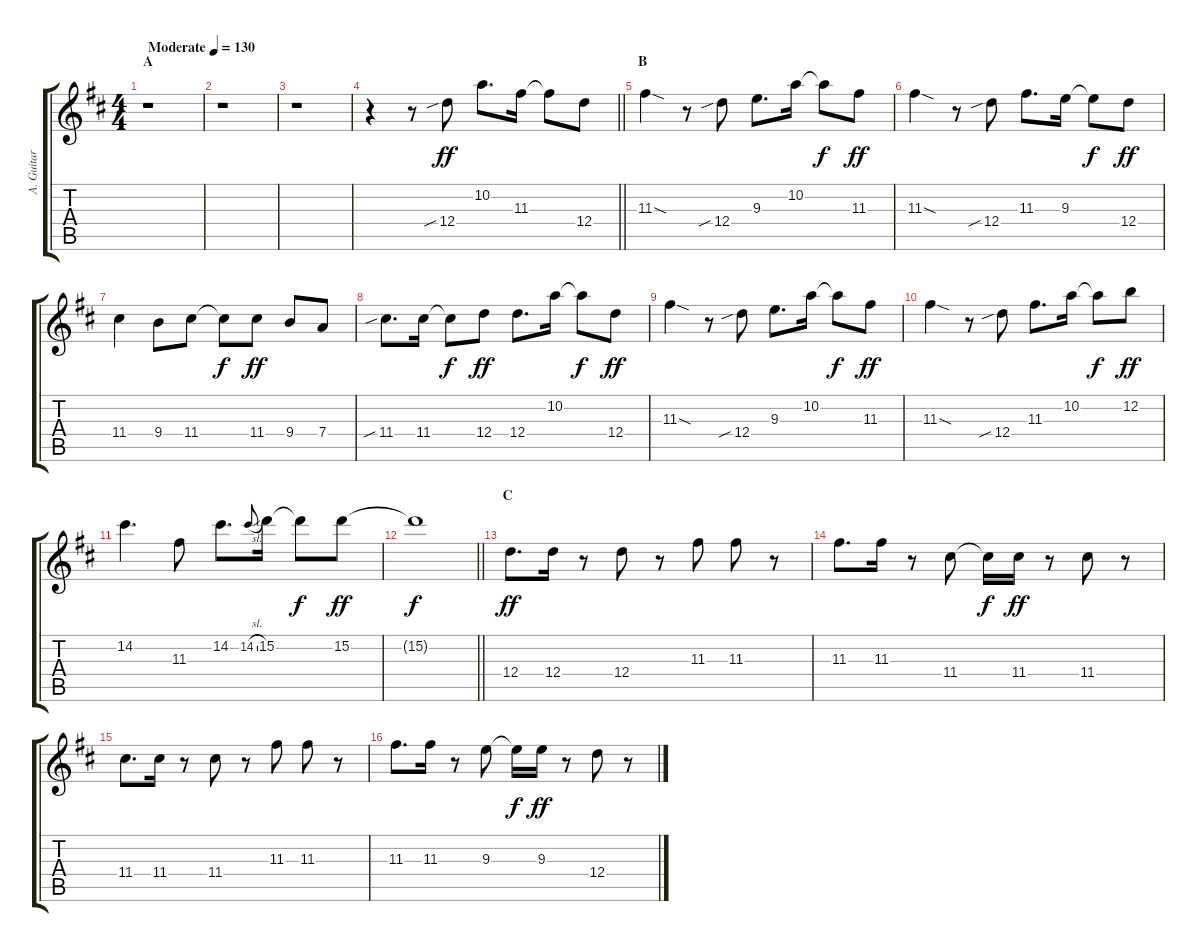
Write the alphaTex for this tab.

\track ("A. Guitar II" "A. Guitar ") {instrument acousticguitarsteel}
\staff {score tabs}
\tuning (E4 B3 G3 D3 A2 E2) {hide}
\ts (4 4)
\section ("" "A")
\tempo (130 "Moderate")
\clef g2
\ks d
r.1{dy ff instrument acousticguitarsteel} |
r.1 |
r.1 |
\barLineRight lightlight
r.4 r.8 12.4{sib}.8 10.2.8{d} 11.3.16 11.3{t}.8 12.4.8 |
\section ("" "B")
11.3{sod}.4 r.8 12.4{sib}.8 9.3.8{d} 10.2.16 10.2{t}.8{dy f} 11.3.8{dy ff} |
11.3{sod}.4 r.8 12.4{sib}.8 11.3.8{d} 9.3.16 9.3{t}.8{dy f} 12.4.8{dy ff} |
11.4.4 9.4.8 11.4.8 11.4{t}.8{dy f} 11.4.8{dy ff} 9.4.8 7.4.8 |
11.4{sib}.8{d} 11.4.16 11.4{t}.8{dy f} 12.4.8{dy ff} 12.4.8{d} 10.2.16 10.2{t}.8{dy f} 12.4.8{dy ff} |
11.3{sod}.4 r.8 12.4{sib}.8 9.3.8{d} 10.2.16 10.2{t}.8{dy f} 11.3.8{dy ff} |
11.3{sod}.4 r.8 12.4{sib}.8 11.3.8{d} 10.2.16 10.2{t}.8{dy f} 12.2.8{dy ff} |
14.2.4{d} 11.3.8 14.2.8{d} 14.2{sl}.8{gr onbeat} 15.2.16 15.2{t}.8{dy f} 15.2.8{dy ff} |
\barLineRight lightlight
15.2{t}.1{dy f} |
\section ("" "C")
12.4.8{d dy ff} 12.4.16 r.8 12.4.8 r.8 11.3.8 11.3.8 r.8 |
11.3.8{d} 11.3.16 r.8 11.4.8 11.4{t}.16{dy f} 11.4.16{dy ff} r.8 11.4.8 r.8 |
11.4.8{d} 11.4.16 r.8 11.4.8 r.8 11.3.8 11.3.8 r.8 |
11.3.8{d} 11.3.16 r.8 9.3.8 9.3{t}.16{dy f} 9.3.16{dy ff} r.8 12.4.8 r.8
